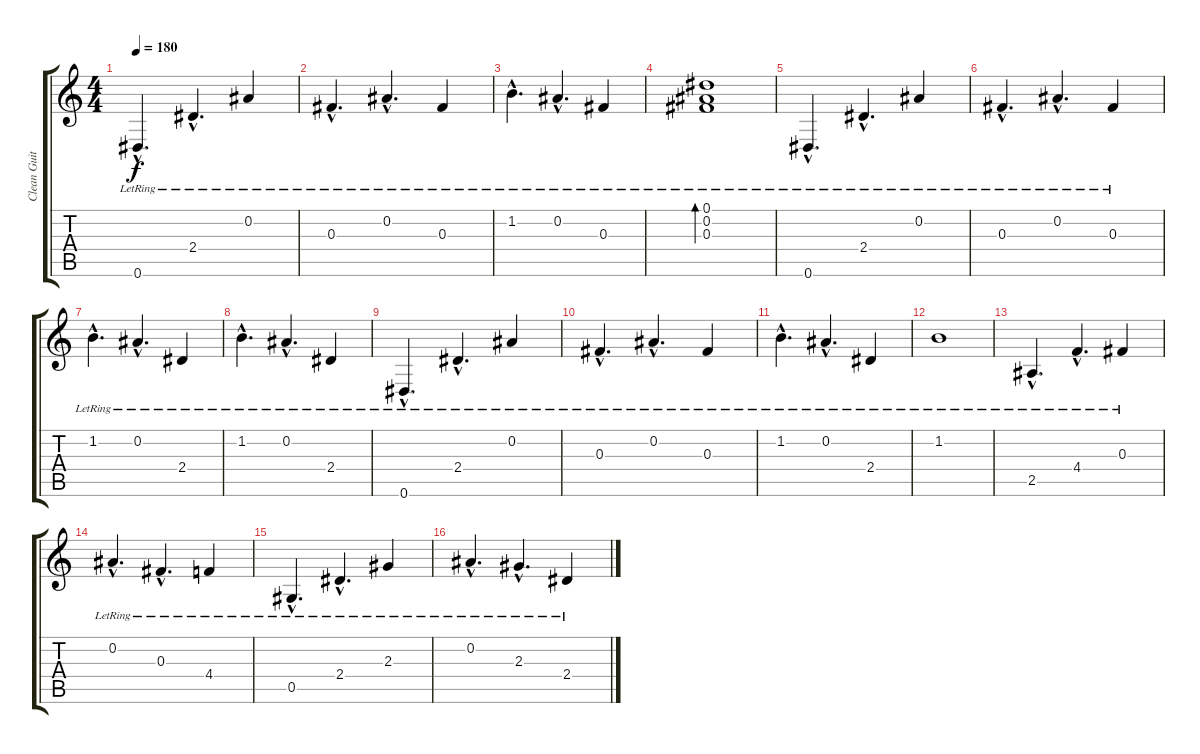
\track ("Clean Guitar" "Clean Guit") {instrument electricguitarclean}
\staff {score tabs}
\tuning (Eb4 Bb3 Gb3 Db3 Ab2 Eb2) {hide}
\ts (4 4)
\tempo 180
\clef g2
\ks c
0.6{hac lr}.4{d dy f} 2.4{hac lr}.4{d} 0.2{lr}.4 |
0.3{hac lr}.4{d} 0.2{hac lr}.4{d} 0.3{lr}.4 |
1.2{hac lr}.4{d} 0.2{hac lr}.4{d} 0.3{lr}.4 |
(0.1{lr} 0.2{lr} 0.3{lr}).1{bd 480} |
0.6{hac lr}.4{d} 2.4{hac lr}.4{d} 0.2{lr}.4 |
0.3{hac lr}.4{d} 0.2{hac lr}.4{d} 0.3{lr}.4 |
1.2{hac lr}.4{d} 0.2{hac lr}.4{d} 2.4{lr}.4 |
1.2{hac lr}.4{d} 0.2{hac lr}.4{d} 2.4{lr}.4 |
0.6{hac lr}.4{d} 2.4{hac lr}.4{d} 0.2{lr}.4 |
0.3{hac lr}.4{d} 0.2{hac lr}.4{d} 0.3{lr}.4 |
1.2{hac lr}.4{d} 0.2{hac lr}.4{d} 2.4{lr}.4 |
1.2{lr}.1 |
2.5{hac lr}.4{d} 4.4{hac lr}.4{d} 0.3{lr}.4 |
0.2{hac lr}.4{d} 0.3{hac lr}.4{d} 4.4{lr}.4 |
0.5{hac lr}.4{d} 2.4{hac lr}.4{d} 2.3{lr}.4 |
0.2{hac lr}.4{d} 2.3{hac lr}.4{d} 2.4{lr}.4
